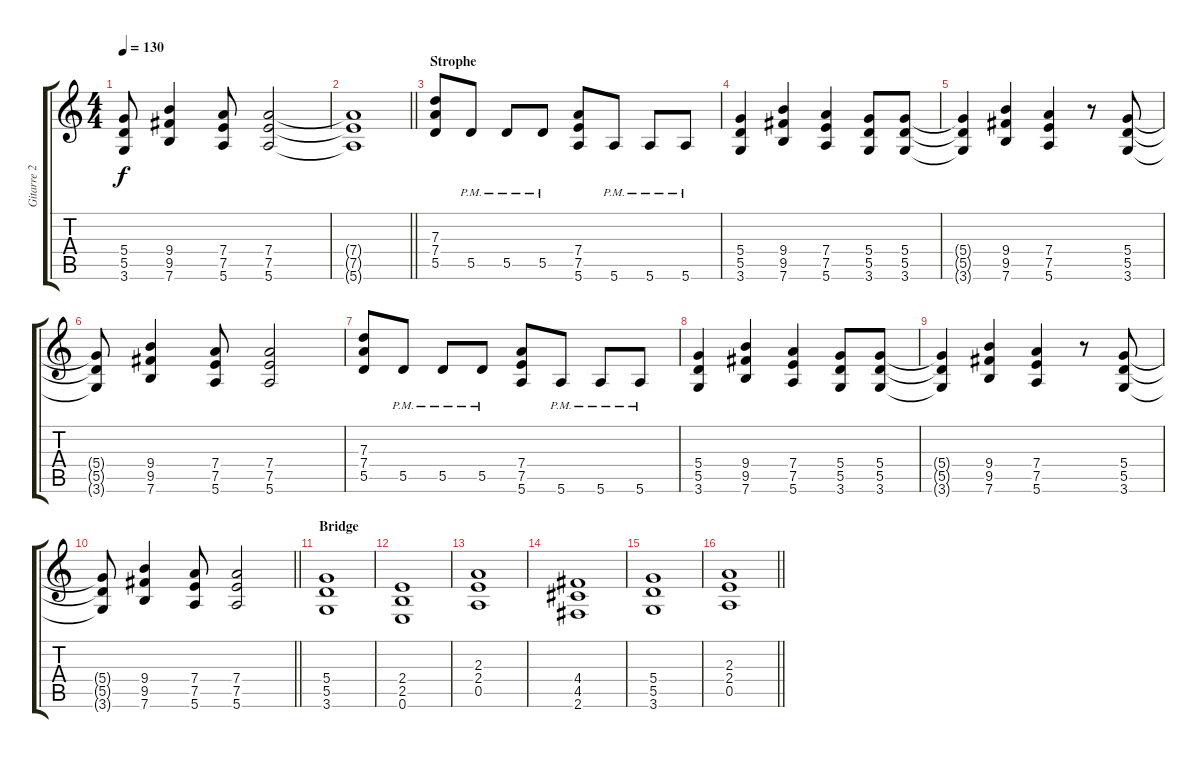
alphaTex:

\track ("Gitarre 2" "Gitarre 2") {instrument distortionguitar}
\staff {score tabs}
\tuning (E4 B3 G3 D3 A2 E2) {hide}
\ts (4 4)
\tempo 130
\clef g2
\ks c
(5.4{t} 5.5{t} 3.6{t}).8{dy f} (9.4 9.5 7.6).4 (7.4 7.5 5.6).8 (7.4 7.5 5.6).2 |
\barLineRight lightlight
(7.4{t} 7.5{t} 5.6{t}).1 |
\section ("" "Strophe")
(7.3 7.4 5.5).8 5.5{pm}.8 5.5{pm}.8 5.5{pm}.8 (7.4 7.5 5.6).8 5.6{pm}.8 5.6{pm}.8 5.6{pm}.8 |
(5.4 5.5 3.6).4 (9.4 9.5 7.6).4 (7.4 7.5 5.6).4 (5.4 5.5 3.6).8 (5.4 5.5 3.6).8 |
(5.4{t} 5.5{t} 3.6{t}).4 (9.4 9.5 7.6).4 (7.4 7.5 5.6).4 r.8 (5.4 5.5 3.6).8 |
(5.4{t} 5.5{t} 3.6{t}).8 (9.4 9.5 7.6).4 (7.4 7.5 5.6).8 (7.4 7.5 5.6).2 |
(7.3 7.4 5.5).8 5.5{pm}.8 5.5{pm}.8 5.5{pm}.8 (7.4 7.5 5.6).8 5.6{pm}.8 5.6{pm}.8 5.6{pm}.8 |
(5.4 5.5 3.6).4 (9.4 9.5 7.6).4 (7.4 7.5 5.6).4 (5.4 5.5 3.6).8 (5.4 5.5 3.6).8 |
(5.4{t} 5.5{t} 3.6{t}).4 (9.4 9.5 7.6).4 (7.4 7.5 5.6).4 r.8 (5.4 5.5 3.6).8 |
\barLineRight lightlight
(5.4{t} 5.5{t} 3.6{t}).8 (9.4 9.5 7.6).4 (7.4 7.5 5.6).8 (7.4 7.5 5.6).2 |
\section ("" "Bridge")
(5.4 5.5 3.6).1 |
(2.4 2.5 0.6).1 |
(2.3 2.4 0.5).1 |
(4.4 4.5 2.6).1 |
(5.4 5.5 3.6).1 |
\barLineRight lightlight
(2.3 2.4 0.5).1
